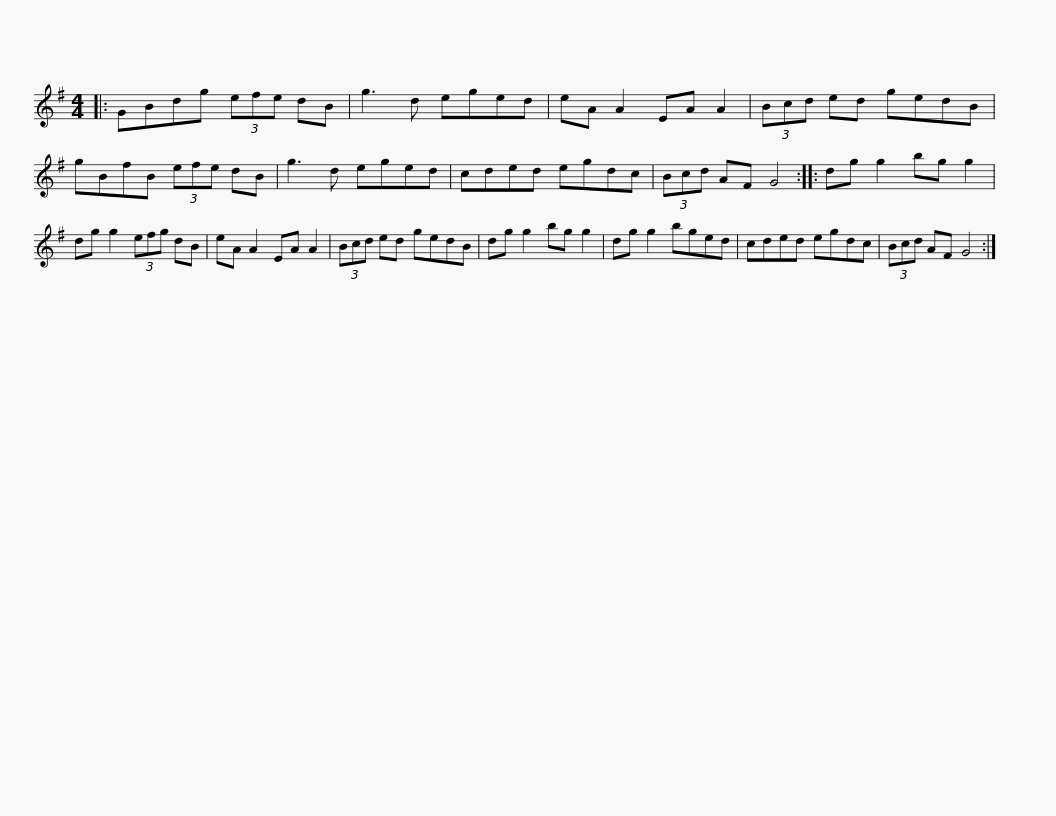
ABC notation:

X:1
L:1/8
M:4/4
I:linebreak $
K:G
V:1 treble
V:1
|: GBdg (3efe dB | g3 d eged | eA A2 EA A2 | (3Bcd ed gedB | gBfB (3efe dB |$ %5
 g3 d eged | cded egdc | (3Bcd AF G4 :: dg g2 bg g2 | dg g2 (3efg dB | %10
 eA A2 EA A2 |$ (3Bcd ed gedB | dg g2 bg g2 | dg g2 bged | cded egdc | %15
 (3Bcd AF G4 :| %16
